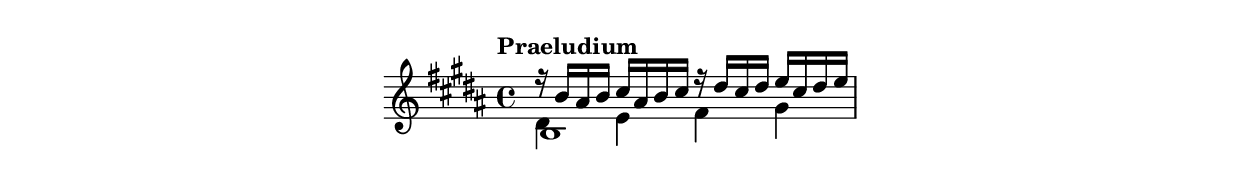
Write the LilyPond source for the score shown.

\include "indice.ily"
\version "2.15.33"
\new Staff {
  \time 4/4
  \clef treble
  \key b \major
  \tempo "Praeludium"
  <<
    \new Voice \relative f { \voiceOne r16 b' ais b cis ais b cis r dis cis dis e cis dis e
    } 
    \new Voice \relative f { \voiceTwo dis'4 e fis gis }
    \new Voice { \voiceThree b1 }
  >>
}